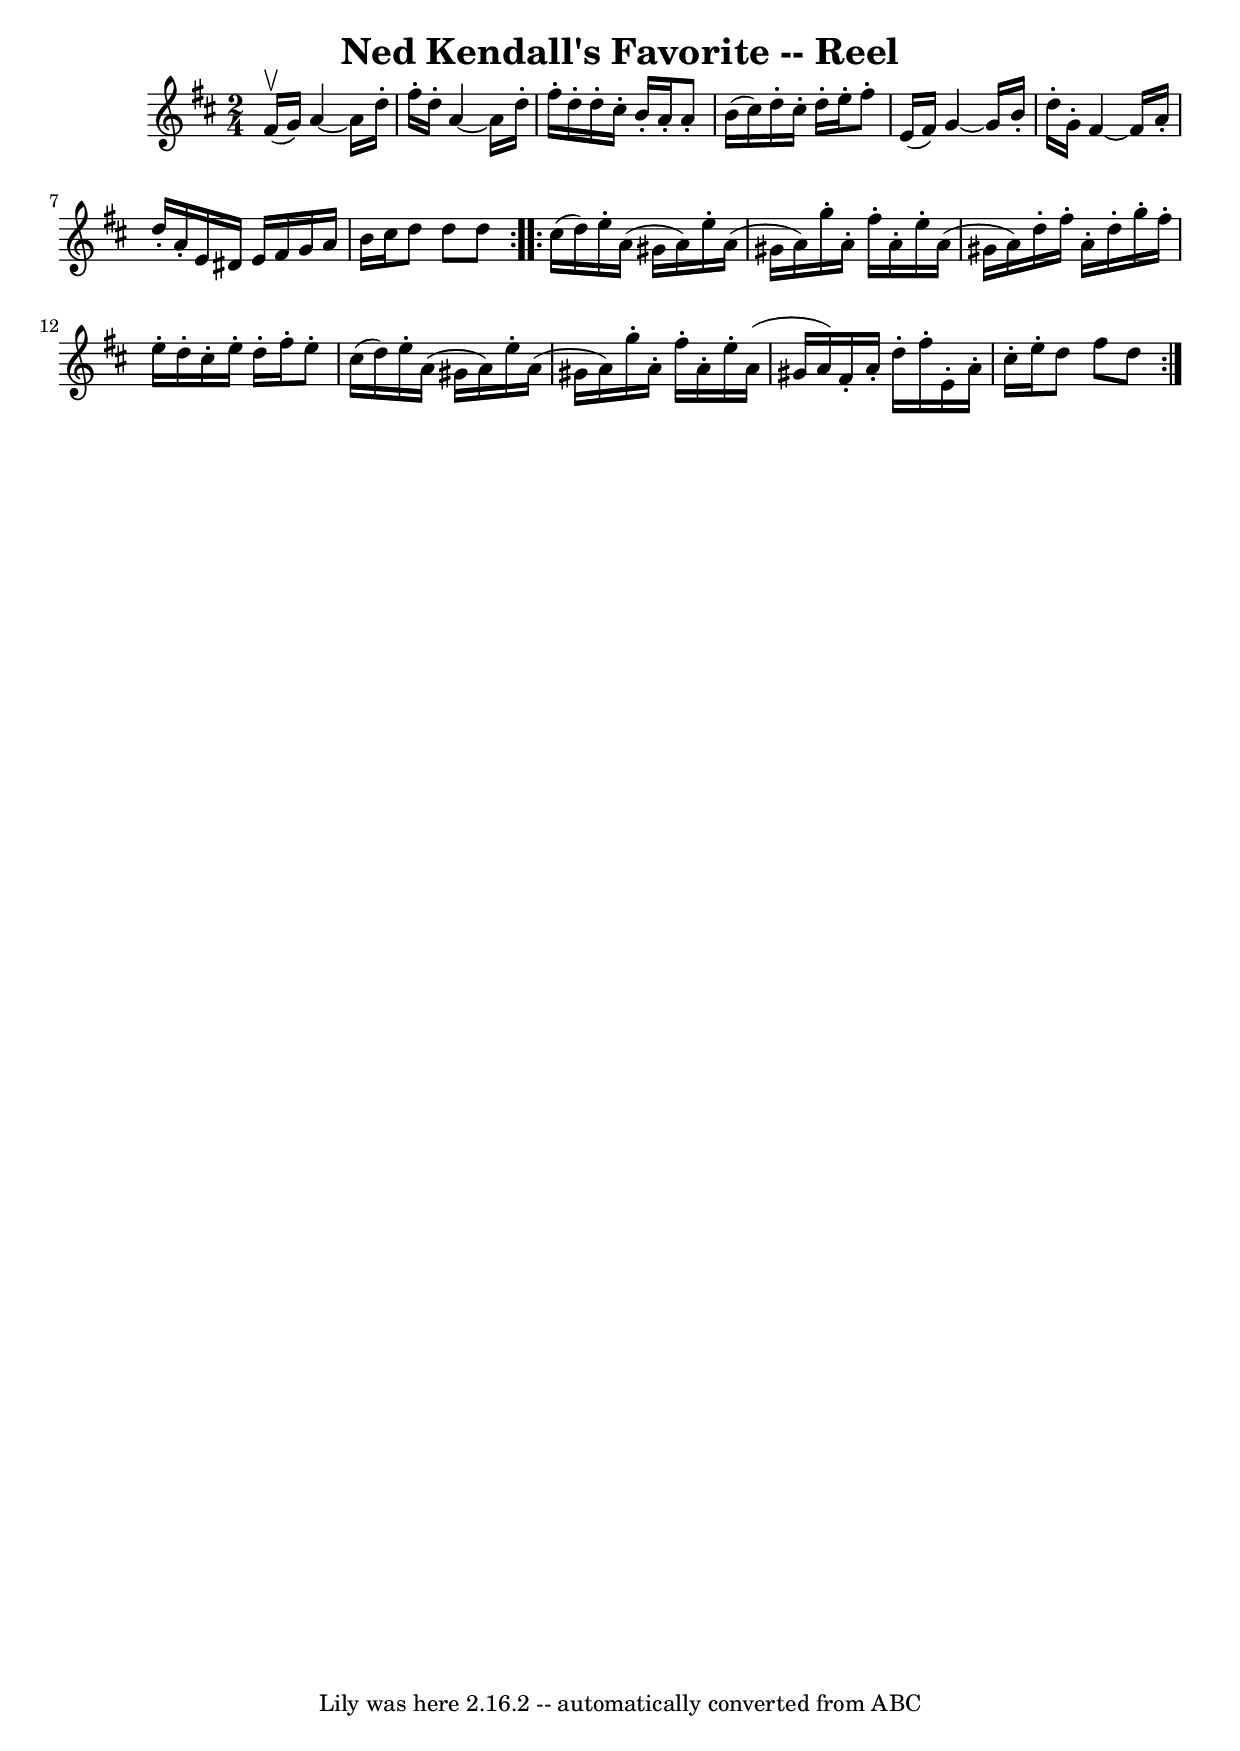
\version "2.16.2"
\include "Mammoth.ily"
\header {
  %% book = "Ryan's Mammoth Collection"
 crossRefNumber = "1"
 footnotes = ""
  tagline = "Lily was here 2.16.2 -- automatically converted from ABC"
  title = "Ned Kendall's Favorite -- Reel"

}
voicedefault =  {



  \repeat volta 2 {

    \time 2/4 
    \key d \major fs'16^\upbow(g'16)  |
 a'4   ~ a'16 d''16-. fs''16-. d''16-.    |
 a'4   ~ a'16 d''16-. fs''16-. d''16-.   |
 d''16-. cs''16-. b'16-. a'16-. a'8-. b'16 (cs''16)   |
 d''16-. cs''16-. d''16-. e''16-. fs''8-. e'16 (fs'16) |
 g'4   ~ g'16 b'16-. d''16-. g'16-.    |
 fs'4   ~ fs'16 a'16-. d''16-. a'16-.    |
 e'16 ds'16 e'16 fs'16 g'16 a'16 b'16 cs''16     |
 d''8 d''8 d''8    

  } 
  \repeat volta 2 { cs''16 (d''16)  |
 e''16-. a'16 ( gs'16 a'16) e''16-. a'16 (gs'16 a'16)    |
 g''16-. a'16-. fs''16-. a'16-. e''16-. a'16 (gs'16 a'16)    |
 d''16-. fs''16-. a'16-. d''16-. g''16-. fs''16-. e''16-. d''16-.    |
 cs''16-. e''16-. d''16-. fs''16-. e''8-. cs''16 (d''16)  |
 e''16-. a'16 (gs'16 a'16) e''16-. a'16 (gs'16 a'16)    |
 g''16-. a'16-. fs''16-. a'16-. e''16-. a'16 (gs'16 a'16)   |
    
 fs'16-. a'16-. d''16-. fs''16-. e'16-. a'16-. cs''16-. e''16-.    |
 d''8 fs''8 d''8        
  }   

}

\score{
  <<

    \context Staff="default"
    {
      \voicedefault 
      
    }

  >>
  \layout {
    
  }
  \midi {
  }

}
